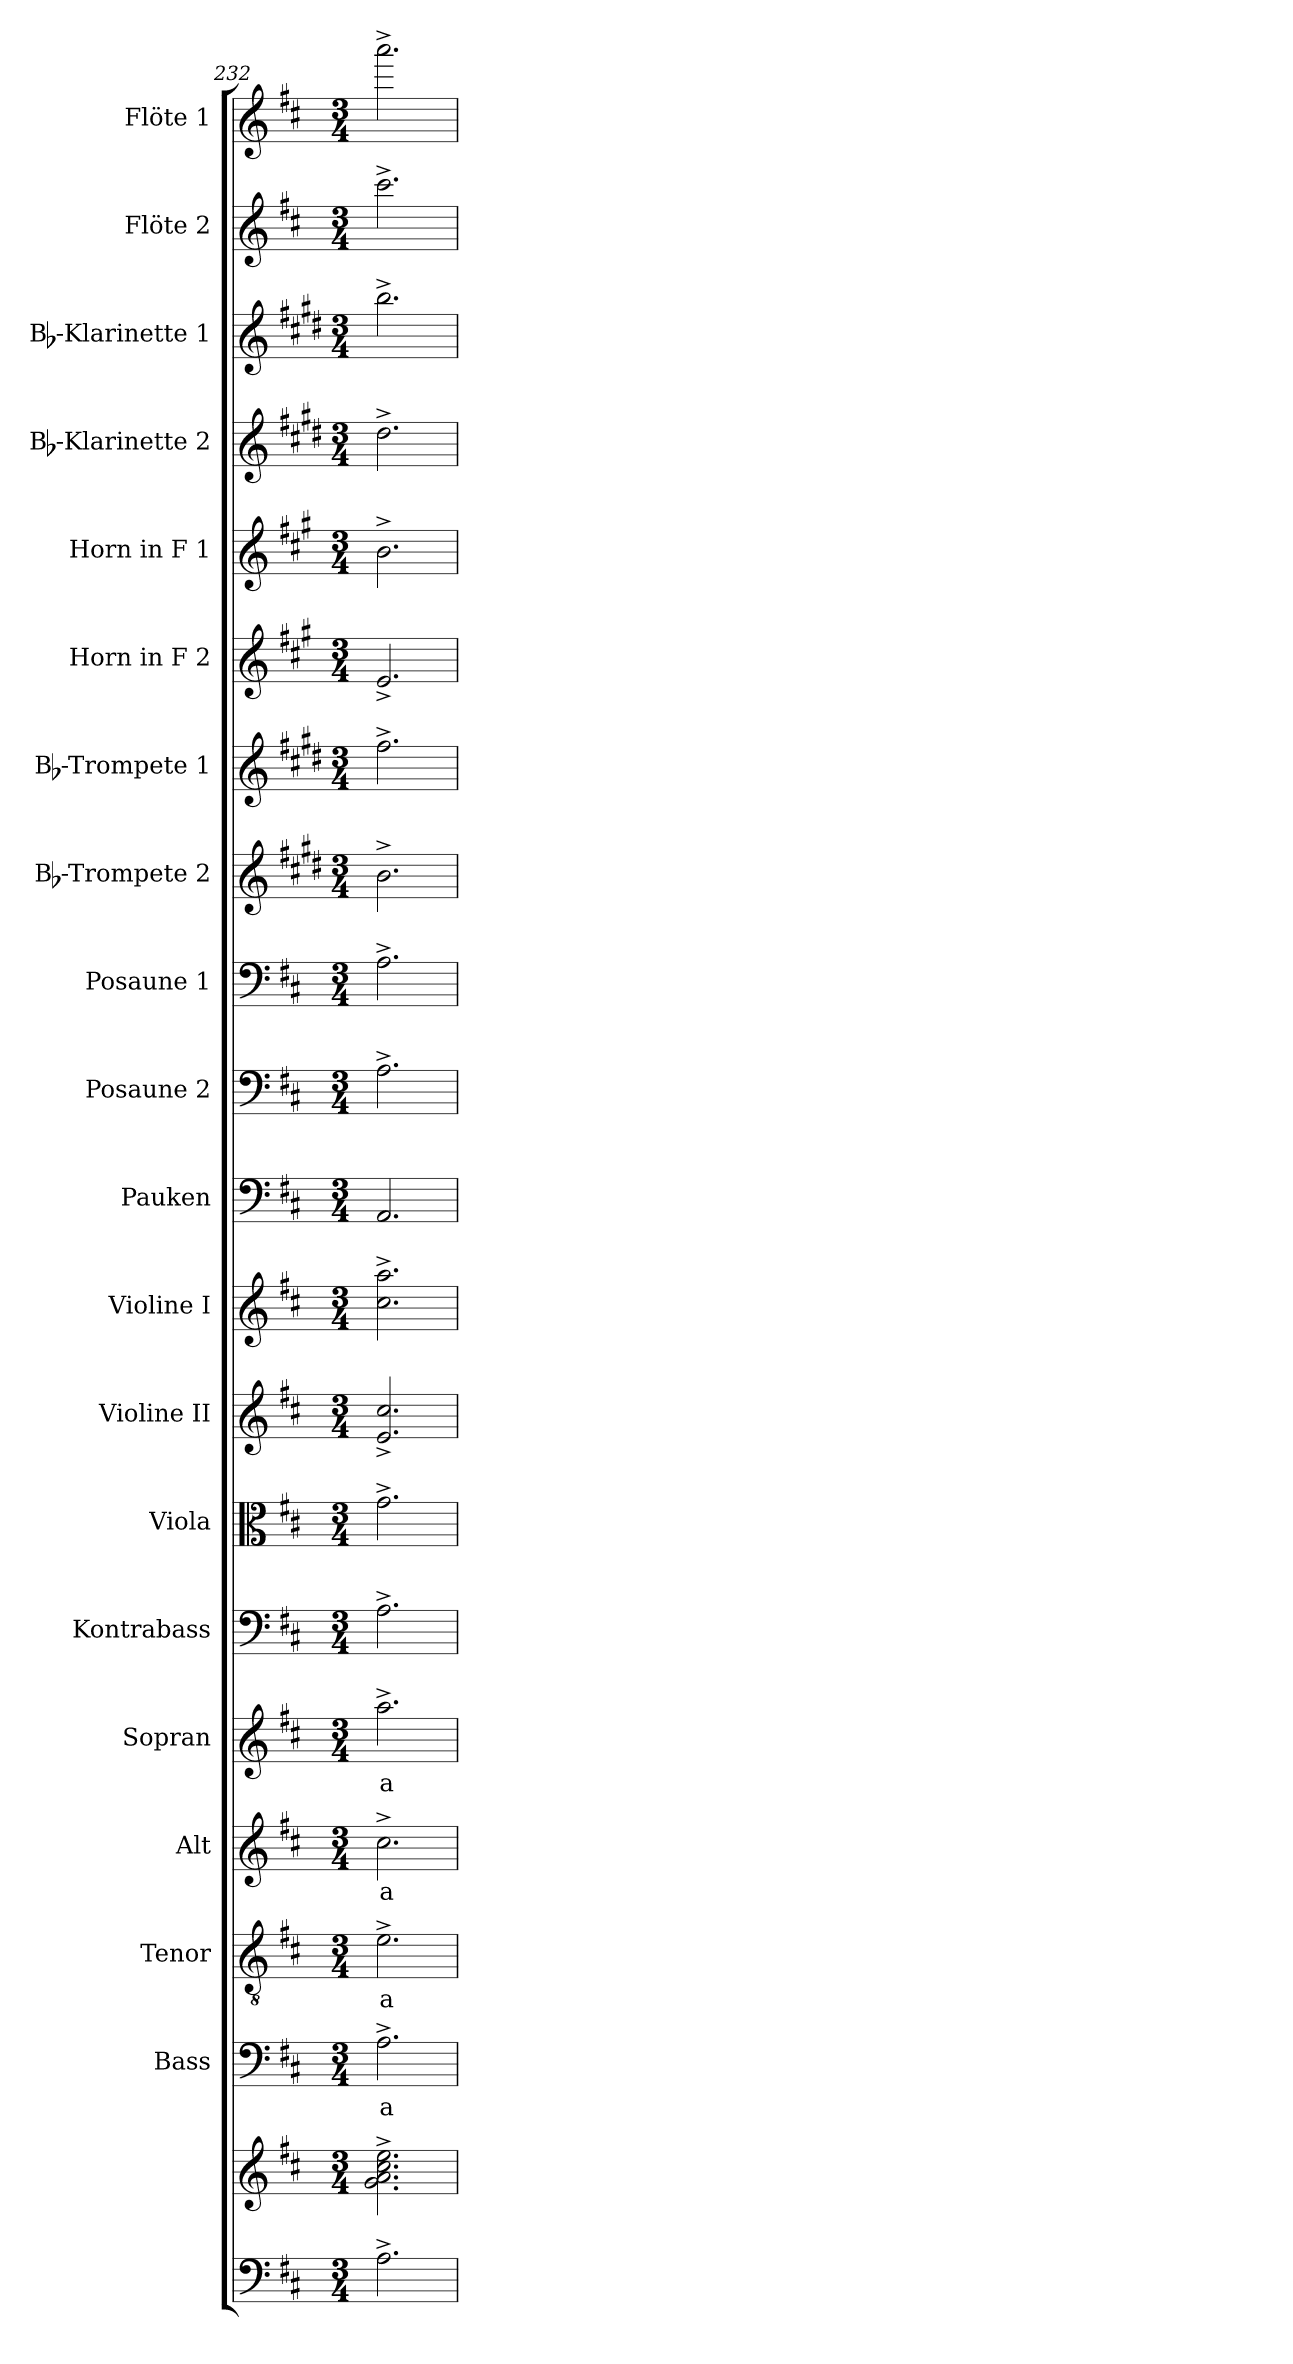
**kern	**kern	**kern	**text	**kern	**text	**kern	**text	**kern	**text	**kern	**kern	**kern	**kern	**kern	**kern	**kern	**kern	**kern	**kern	**kern	**kern	**kern	**kern	**kern
*part20	*part20	*part19	*part19	*part18	*part18	*part17	*part17	*part16	*part16	*part15	*part14	*part13	*part12	*part11	*part10	*part9	*part8	*part7	*part6	*part5	*part4	*part3	*part2	*part1
*staff21	*staff20	*staff19	*staff19	*staff18	*staff18	*staff17	*staff17	*staff16	*staff16	*staff15	*staff14	*staff13	*staff12	*staff11	*staff10	*staff9	*staff8	*staff7	*staff6	*staff5	*staff4	*staff3	*staff2	*staff1
*	*	*I"Bass	*	*I"Tenor	*	*I"Alt	*	*I"Sopran	*	*I"Kontrabass	*I"Viola	*I"Violine II	*I"Violine I	*I"Pauken	*I"Posaune 2	*I"Posaune 1	*I"Bb-Trompete 2	*I"Bb-Trompete 1	*I"Horn in F 2	*I"Horn in F 1	*I"Bb-Klarinette 2	*I"Bb-Klarinette 1	*I"Flöte 2	*I"Flöte 1
*	*	*I'B.	*	*I'T.	*	*I'A.	*	*I'S.	*	*I'Kb.	*I'Vla.	*I'Vl. II	*I'Vl. I	*I'Pk.	*I'Pos. 2	*I'Pos. 1	*I'Bb Trp. 2	*I'Bb Trp. 1	*	*	*I'Bb Kl. 2	*I'Bb Kl. 1	*I'Fl. 2	*I'Fl. 1
*clefF4	*clefG2	*clefF4	*	*clefGv2	*	*clefG2	*	*clefG2	*	*clefF4	*clefC3	*clefG2	*clefG2	*clefF4	*clefF4	*clefF4	*clefG2	*clefG2	*clefG2	*clefG2	*clefG2	*clefG2	*clefG2	*clefG2
*	*	*	*	*	*	*	*	*	*	*ITrd7c12	*	*	*	*	*	*	*ITrd1c2	*ITrd1c2	*ITrd4c7	*ITrd4c7	*ITrd1c2	*ITrd1c2	*	*
*k[f#c#]	*k[f#c#]	*k[f#c#]	*	*k[f#c#]	*	*k[f#c#]	*	*k[f#c#]	*	*k[f#c#]	*k[f#c#]	*k[f#c#]	*k[f#c#]	*k[f#c#]	*k[f#c#]	*k[f#c#]	*k[f#c#]	*k[f#c#]	*k[f#c#]	*k[f#c#]	*k[f#c#]	*k[f#c#]	*k[f#c#]	*k[f#c#]
*D:	*D:	*D:	*	*D:	*	*D:	*	*D:	*	*D:	*D:	*D:	*D:	*D:	*D:	*D:	*D:	*D:	*D:	*D:	*D:	*D:	*D:	*D:
*M3/4	*M3/4	*M3/4	*	*M3/4	*	*M3/4	*	*M3/4	*	*M3/4	*M3/4	*M3/4	*M3/4	*M3/4	*M3/4	*M3/4	*M3/4	*M3/4	*M3/4	*M3/4	*M3/4	*M3/4	*M3/4	*M3/4
=232	=232	=232	=232	=232	=232	=232	=232	=232	=232	=232	=232	=232	=232	=232	=232	=232	=232	=232	=232	=232	=232	=232	=232	=232
!	!	!	!LO:LY:b	!	!LO:LY:b	!	!LO:LY:b	!	!LO:LY:b	!	!	!	!	!	!	!	!	!	!	!	!	!	!	!
2.A^>\	2.g\^> 2.a\^> 2.cc#\^> 2.ee\^>	2.A^>\	a-	2.e^>\	a-	2.cc#^>\	a-	2.aa^>\	a-	2.AA^>\	2.g^>\	2.e/^< 2.cc#/^<	2.cc#\^> 2.aa\^>	2.AA/	2.A^>\	2.A^>\	2.a^>\	2.ee^>\	2.A^</	2.e^>\	2.cc#^>\	2.aa^>\	2.ccc#^>\	2.aaa^>\
=	=	=	=	=	=	=	=	=	=	=	=	=	=	=	=	=	=	=	=	=	=	=	=	=
*-	*-	*-	*-	*-	*-	*-	*-	*-	*-	*-	*-	*-	*-	*-	*-	*-	*-	*-	*-	*-	*-	*-	*-	*-
